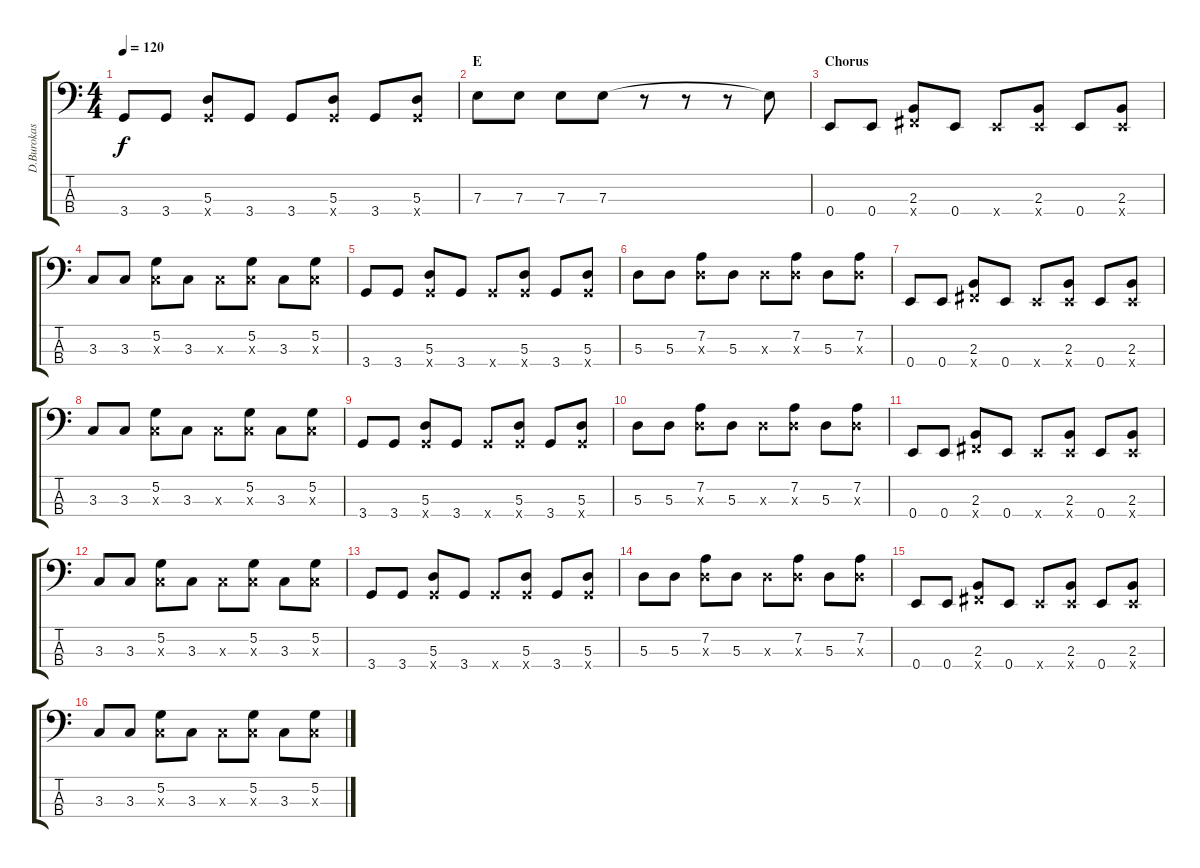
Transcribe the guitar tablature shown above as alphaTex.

\track ("D.Burokas" "D.Burokas") {instrument electricguitarmuted}
\staff {score tabs}
\tuning (G2 D2 A1 E1) {hide}
\ts (4 4)
\tempo 120
\clef f4
\ks c
3.4.8{dy f} 3.4.8 (5.3 3.4{x}).8 3.4.8 3.4.8 (5.3 3.4{x}).8 3.4.8 (5.3 3.4{x}).8 |
\section ("" "E")
7.3.8 7.3.8 7.3.8 7.3.8 r.8 r.8 r.8 7.3{t}.8 |
\section ("" "Chorus")
0.4.8 0.4.8 (2.3 2.4{x}).8 0.4.8 0.4{x}.8 (2.3 0.4{x}).8 0.4.8 (2.3 0.4{x}).8 |
3.3.8 3.3.8 (5.2 3.3{x}).8 3.3.8 3.3{x}.8 (5.2 3.3{x}).8 3.3.8 (5.2 3.3{x}).8 |
3.4.8 3.4.8 (5.3 3.4{x}).8 3.4.8 3.4{x}.8 (5.3 3.4{x}).8 3.4.8 (5.3 3.4{x}).8 |
5.3.8 5.3.8 (7.2 5.3{x}).8 5.3.8 5.3{x}.8 (7.2 5.3{x}).8 5.3.8 (7.2 5.3{x}).8 |
0.4.8 0.4.8 (2.3 2.4{x}).8 0.4.8 0.4{x}.8 (2.3 0.4{x}).8 0.4.8 (2.3 0.4{x}).8 |
3.3.8 3.3.8 (5.2 3.3{x}).8 3.3.8 3.3{x}.8 (5.2 3.3{x}).8 3.3.8 (5.2 3.3{x}).8 |
3.4.8 3.4.8 (5.3 3.4{x}).8 3.4.8 3.4{x}.8 (5.3 3.4{x}).8 3.4.8 (5.3 3.4{x}).8 |
5.3.8 5.3.8 (7.2 5.3{x}).8 5.3.8 5.3{x}.8 (7.2 5.3{x}).8 5.3.8 (7.2 5.3{x}).8 |
0.4.8 0.4.8 (2.3 2.4{x}).8 0.4.8 0.4{x}.8 (2.3 0.4{x}).8 0.4.8 (2.3 0.4{x}).8 |
3.3.8 3.3.8 (5.2 3.3{x}).8 3.3.8 3.3{x}.8 (5.2 3.3{x}).8 3.3.8 (5.2 3.3{x}).8 |
3.4.8 3.4.8 (5.3 3.4{x}).8 3.4.8 3.4{x}.8 (5.3 3.4{x}).8 3.4.8 (5.3 3.4{x}).8 |
5.3.8 5.3.8 (7.2 5.3{x}).8 5.3.8 5.3{x}.8 (7.2 5.3{x}).8 5.3.8 (7.2 5.3{x}).8 |
0.4.8 0.4.8 (2.3 2.4{x}).8 0.4.8 0.4{x}.8 (2.3 0.4{x}).8 0.4.8 (2.3 0.4{x}).8 |
3.3.8 3.3.8 (5.2 3.3{x}).8 3.3.8 3.3{x}.8 (5.2 3.3{x}).8 3.3.8 (5.2 3.3{x}).8
